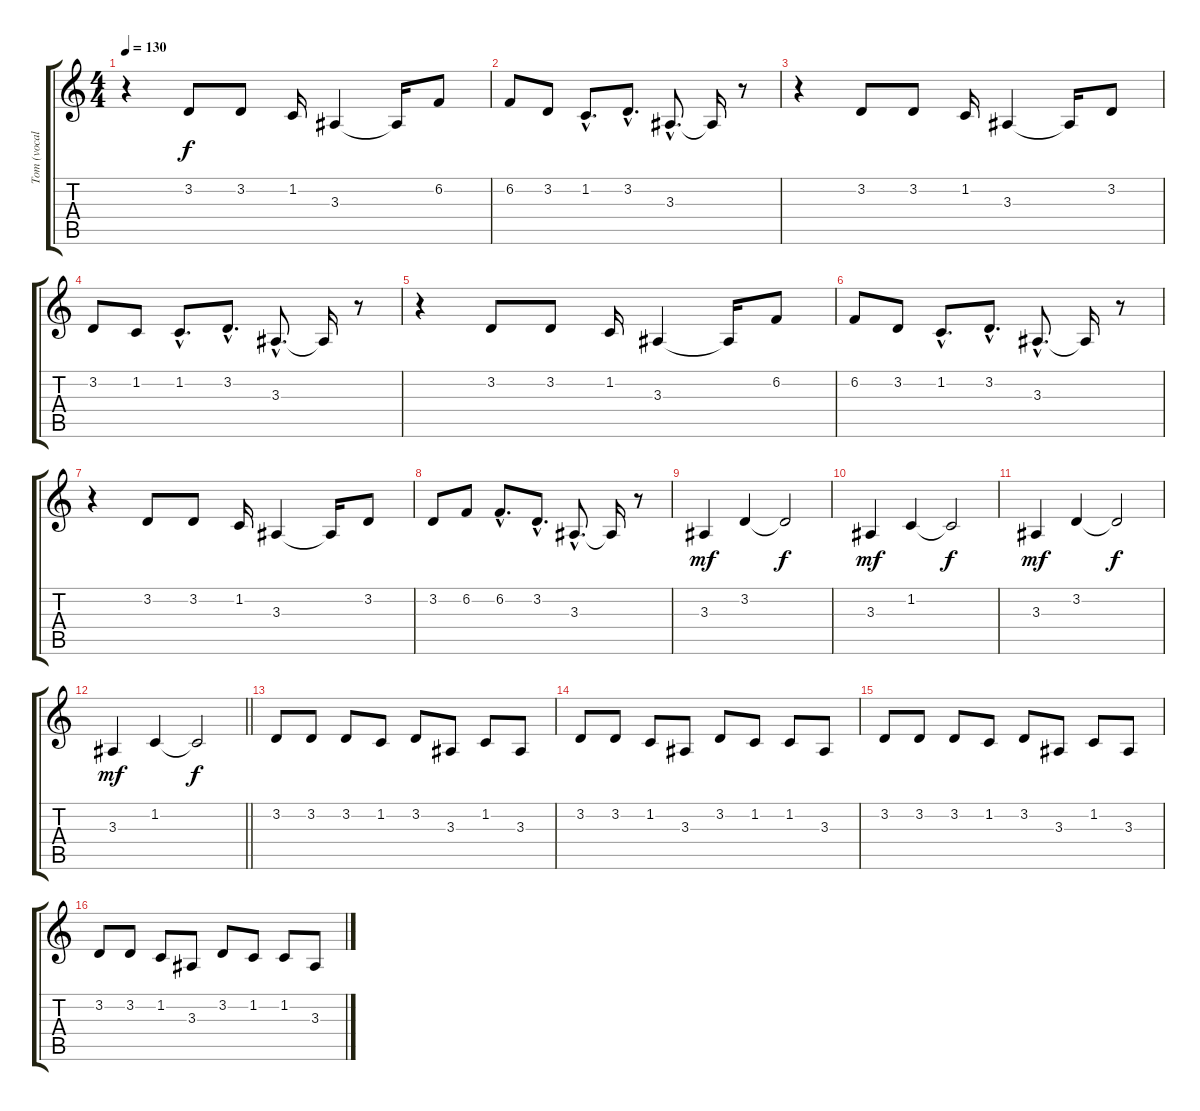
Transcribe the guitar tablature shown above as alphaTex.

\track ("Tom (vocals)" "Tom (vocal") {instrument tenorsax}
\staff {score tabs}
\tuning (E4 B3 G3 D3 A2 E2) {hide}
\ts (4 4)
\tempo 130
\clef g2
\ks c
r.4{dy f instrument tenorsax} 3.2.8 3.2.8 1.2.16 3.3.4 3.3{t}.16 6.2.8 |
6.2.8 3.2.8 1.2{hac}.8{d} 3.2{hac}.8{d} 3.3{hac}.8{d} 3.3{t}.16 r.8 |
r.4 3.2.8 3.2.8 1.2.16 3.3.4 3.3{t}.16 3.2.8 |
3.2.8 1.2.8 1.2{hac}.8{d} 3.2{hac}.8{d} 3.3{hac}.8{d} 3.3{t}.16 r.8 |
r.4 3.2.8 3.2.8 1.2.16 3.3.4 3.3{t}.16 6.2.8 |
6.2.8 3.2.8 1.2{hac}.8{d} 3.2{hac}.8{d} 3.3{hac}.8{d} 3.3{t}.16 r.8 |
r.4 3.2.8 3.2.8 1.2.16 3.3.4 3.3{t}.16 3.2.8 |
3.2.8 6.2.8 6.2{hac}.8{d} 3.2{hac}.8{d} 3.3{hac}.8{d} 3.3{t}.16 r.8 |
3.3.4{dy mf} 3.2.4 3.2{t}.2{dy f} |
3.3.4{dy mf} 1.2.4 1.2{t}.2{dy f} |
3.3.4{dy mf} 3.2.4 3.2{t}.2{dy f} |
\barLineRight lightlight
3.3.4{dy mf} 1.2.4 1.2{t}.2{dy f} |
3.2.8 3.2.8 3.2.8 1.2.8 3.2.8 3.3.8 1.2.8 3.3.8 |
3.2.8 3.2.8 1.2.8 3.3.8 3.2.8 1.2.8 1.2.8 3.3.8 |
3.2.8 3.2.8 3.2.8 1.2.8 3.2.8 3.3.8 1.2.8 3.3.8 |
3.2.8 3.2.8 1.2.8 3.3.8 3.2.8 1.2.8 1.2.8 3.3.8
